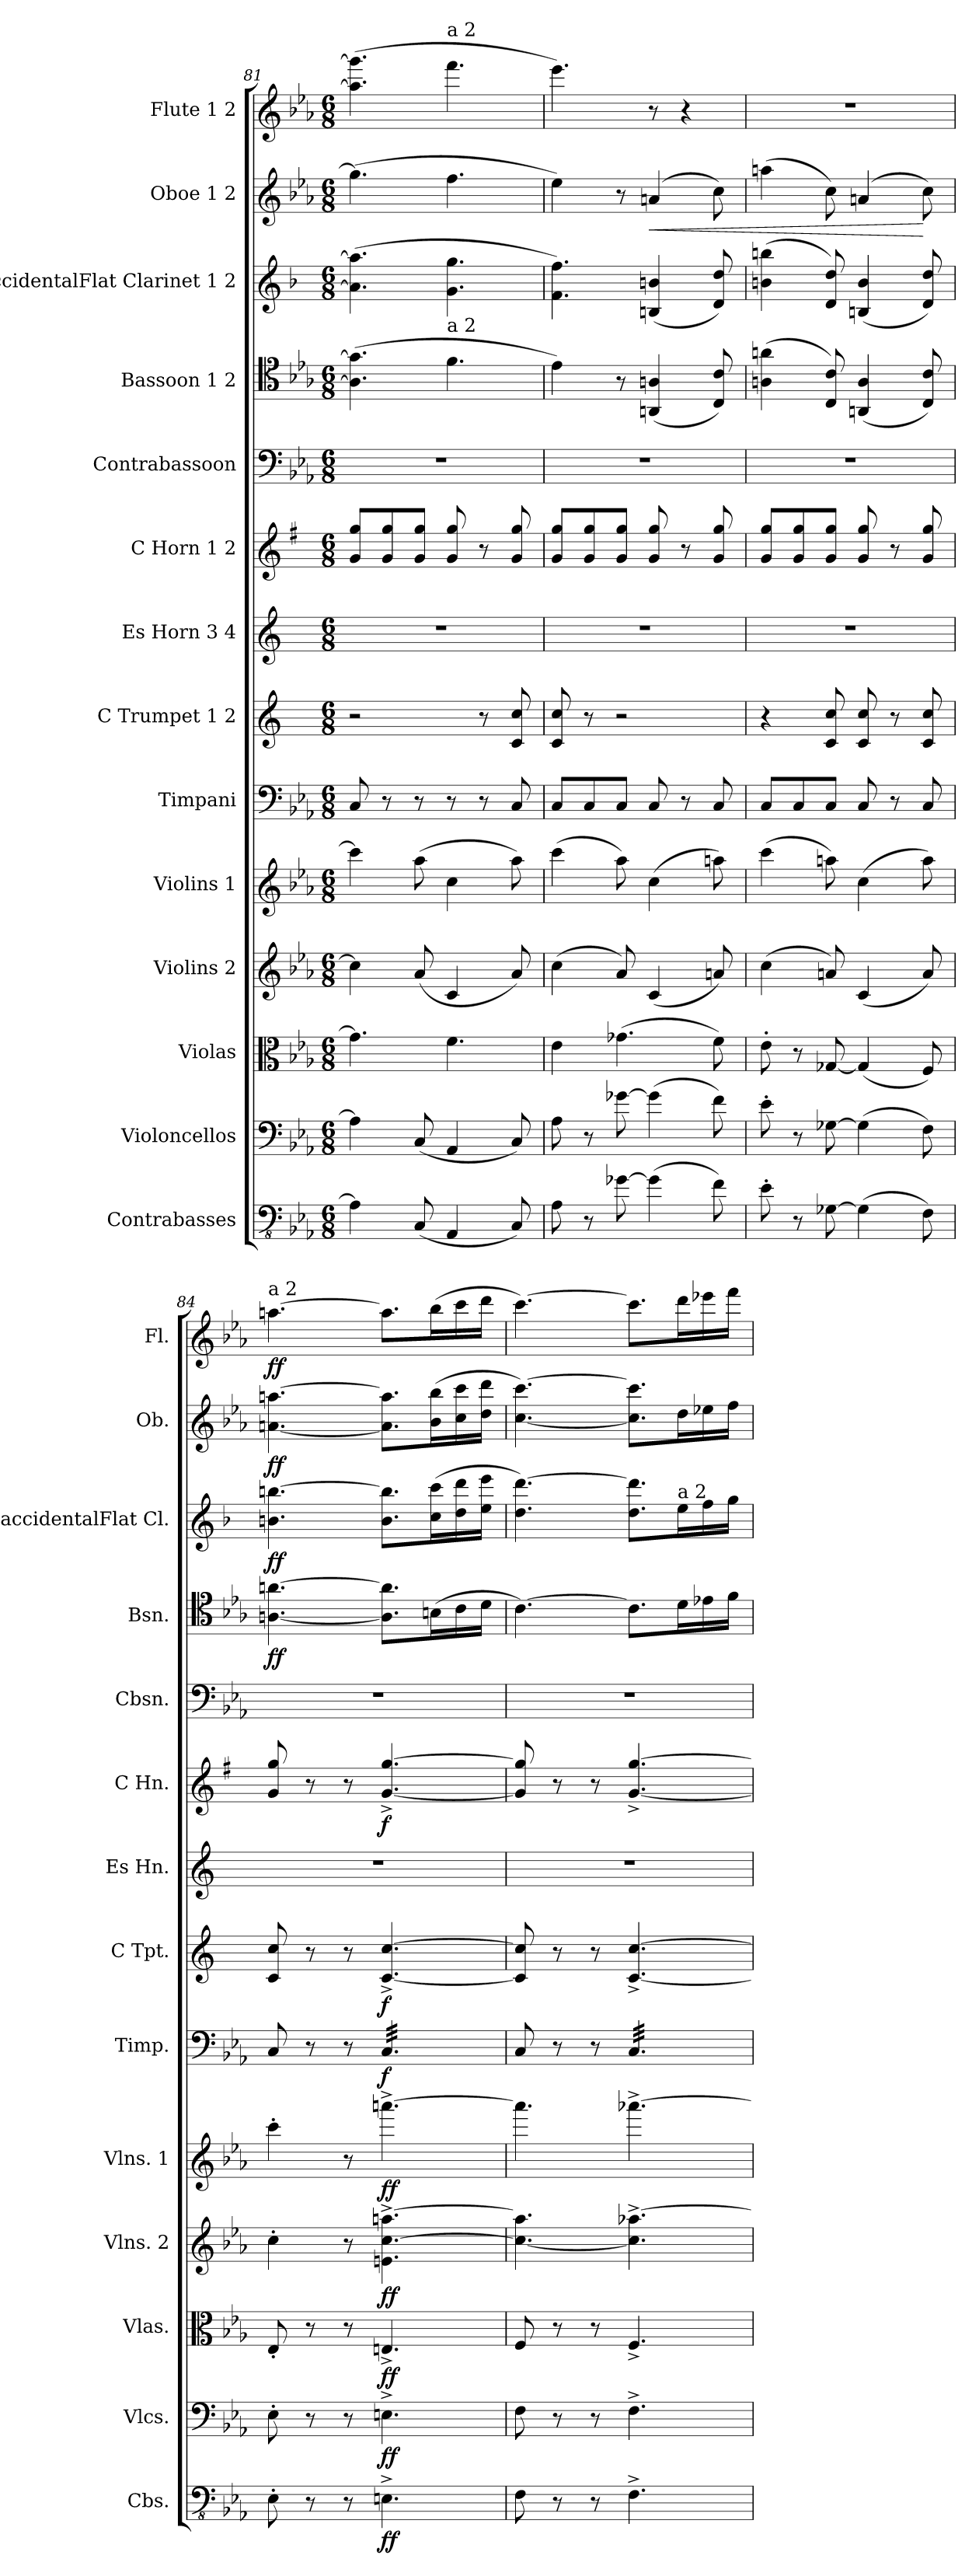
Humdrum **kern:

**kern	**dynam	**kern	**dynam	**kern	**dynam	**kern	**dynam	**kern	**dynam	**kern	**dynam	**kern	**dynam	**kern	**kern	**dynam	**kern	**kern	**dynam	**kern	**dynam	**kern	**dynam	**kern	**dynam
*part14	*part14	*part13	*part13	*part12	*part12	*part11	*part11	*part10	*part10	*part9	*part9	*part8	*part8	*part7	*part6	*part6	*part5	*part4	*part4	*part3	*part3	*part2	*part2	*part1	*part1
*staff14	*staff14	*staff13	*staff13	*staff12	*staff12	*staff11	*staff11	*staff10	*staff10	*staff9	*staff9	*staff8	*staff8	*staff7	*staff6	*staff6	*staff5	*staff4	*staff4	*staff3	*staff3	*staff2	*staff2	*staff1	*staff1
*I"Contrabasses	*	*I"Violoncellos	*	*I"Violas	*	*I"Violins 2	*	*I"Violins 1	*	*I"Timpani	*	*I"C Trumpet 1 2	*	*I"Es Horn 3 4	*I"C Horn 1 2	*	*I"Contrabassoon	*I"Bassoon 1 2	*	*I"BaccidentalFlat Clarinet 1 2	*	*I"Oboe 1 2	*	*I"Flute  1 2	*
*I'Cbs.	*	*I'Vlcs.	*	*I'Vlas.	*	*I'Vlns. 2	*	*I'Vlns. 1	*	*I'Timp.	*	*I'C Tpt.	*	*I'Es Hn.	*I'C Hn.	*	*I'Cbsn.	*I'Bsn.	*	*I'BaccidentalFlat Cl.	*	*I'Ob.	*	*I'Fl.	*
*clefFv4	*	*clefF4	*	*clefC3	*	*clefG2	*	*clefG2	*	*clefF4	*	*clefG2	*	*clefG2	*clefG2	*	*clefF4	*clefC4	*	*clefG2	*	*clefG2	*	*clefG2	*
*	*	*	*	*	*	*	*	*	*	*	*	*	*	*ITrd5c9	*ITrd4c7	*	*ITrd7c12	*	*	*ITrd1c2	*	*	*	*	*
*k[b-e-a-]	*	*k[b-e-a-]	*	*k[b-e-a-]	*	*k[b-e-a-]	*	*k[b-e-a-]	*	*k[b-e-a-]	*	*k[]	*	*k[b-e-a-]	*k[]	*	*k[b-e-a-]	*k[b-e-a-]	*	*k[b-e-a-]	*	*k[b-e-a-]	*	*k[b-e-a-]	*
*M6/8	*	*M6/8	*	*M6/8	*	*M6/8	*	*M6/8	*	*M6/8	*	*M6/8	*	*M6/8	*M6/8	*	*M6/8	*M6/8	*	*M6/8	*	*M6/8	*	*M6/8	*
=81	=81	=81	=81	=81	=81	=81	=81	=81	=81	=81	=81	=81	=81	=81	=81	=81	=81	=81	=81	=81	=81	=81	=81	=81	=81
4AA-\]	.	4A-\]	.	4.g\]	.	4cc\]	.	4ccc\]	.	8C/	.	2r	.	2.r	8c/ 8cc/L	.	2.r	(4.A-\] 4.g-\]	.	(4.g-\] 4.gg-\]	.	(4.gg-\]	.	(4.aa-\] 4.ggg-\]	.
.	.	.	.	.	.	.	.	.	.	8r	.	.	.	.	8c/ 8cc/	.	.	.	.	.	.	.	.	.	.
(8CC/	.	(8C/	.	.	.	(8a-/	.	(8aa-\	.	8r	.	.	.	.	8c/ 8cc/J	.	.	.	.	.	.	.	.	.	.
!	!	!	!	!	!	!	!	!	!	!	!	!	!	!	!	!	!	!	!	!	!	!	!	!LO:TX:a:t=a 2	!
!	!	!	!	!	!	!	!	!	!	!	!	!	!	!	!	!	!	!LO:TX:a:t=a 2	!	!	!	!	!	!	!
4AAA-/	.	4AA-/	.	4.f\	.	4c/	.	4cc\	.	8r	.	.	.	.	8c/ 8cc/	.	.	4.f\	.	4.f\ 4.ff\	.	4.ff\	.	4.fff\	.
.	.	.	.	.	.	.	.	.	.	8r	.	8r	.	.	8r	.	.	.	.	.	.	.	.	.	.
8CC/)	.	8C/)	.	.	.	8a-/)	.	8aa-\)	.	8C/	.	8c/ 8cc/	.	.	8c/ 8cc/	.	.	.	.	.	.	.	.	.	.
=82	=82	=82	=82	=82	=82	=82	=82	=82	=82	=82	=82	=82	=82	=82	=82	=82	=82	=82	=82	=82	=82	=82	=82	=82	=82
8AA-\	.	8A-\	.	4e-\	.	(4cc\	.	(4ccc\	.	8C/L	.	8c/ 8cc/	.	2.r	8c/ 8cc/L	.	2.r	4e-\)	.	4.e-\ 4.ee-\)	.	4ee-\)	.	4.eee-\)	.
8r	.	8r	.	.	.	.	.	.	.	8C/	.	8r	.	.	8c/ 8cc/	.	.	.	.	.	.	.	.	.	.
[8G-X\	.	[8g-X\	.	(4.g-X\	.	8a-/)	.	8aa-\)	.	8C/J	.	2r	.	.	8c/ 8cc/J	.	.	8r	.	.	.	8r	.	.	.
!	!	!	!	!	!	!	!	!	!	!	!	!	!	!	!	!	!	!	!	!	!	!	!LO:HP:b	!	!
(4G-\]	.	(4g-\]	.	.	.	(4c/	.	(4cc\	.	8C/	.	.	.	.	8c/ 8cc/	.	.	(4AAn/ 4An/	.	(4An/ 4an/	.	(4an/	<	8r	.
.	.	.	.	.	.	.	.	.	.	8r	.	.	.	.	8r	.	.	.	.	.	.	.	.	4r	.
8F\)	.	8f\)	.	8f\)	.	8an/)	.	8aan\)	.	8C/	.	.	.	.	8c/ 8cc/	.	.	8C/ 8c/)	.	8c/ 8cc/)	.	8cc\)	.	.	.
=83	=83	=83	=83	=83	=83	=83	=83	=83	=83	=83	=83	=83	=83	=83	=83	=83	=83	=83	=83	=83	=83	=83	=83	=83	=83
8E-'\	.	8e-'\	.	8e-'\	.	(4cc\	.	(4ccc\	.	8C/L	.	4r	.	2.r	8c/ 8cc/L	.	2.r	(4An\ 4an\	.	(4an\ 4aan\	.	(4aan\	.	2.r	.
8r	.	8r	.	8r	.	.	.	.	.	8C/	.	.	.	.	8c/ 8cc/	.	.	.	.	.	.	.	.	.	.
[8GG-X\	.	[8G-X\	.	[8G-X/	.	8an/)	.	8aan\)	.	8C/J	.	8c/ 8cc/	.	.	8c/ 8cc/J	.	.	8C/ 8c/)	.	8c/ 8cc/)	.	8cc\)	.	.	.
(4GG-\]	.	(4G-\]	.	(4G-/]	.	(4c/	.	(4cc\	.	8C/	.	8c/ 8cc/	.	.	8c/ 8cc/	.	.	(4AAn/ 4A/	.	(4An/ 4a/	.	(4an/	.	.	.
.	.	.	.	.	.	.	.	.	.	8r	.	8r	.	.	8r	.	.	.	.	.	.	.	.	.	.
8FF\)	.	8F\)	.	8F/)	.	8a/)	.	8aa\)	.	8C/	.	8c/ 8cc/	.	.	8c/ 8cc/	.	.	8C/ 8c/)	.	8c/ 8cc/)	.	8cc\)	[	.	.
!!LO:PB:g=z
=84	=84	=84	=84	=84	=84	=84	=84	=84	=84	=84	=84	=84	=84	=84	=84	=84	=84	=84	=84	=84	=84	=84	=84	=84	=84
!	!	!	!	!	!	!	!	!	!	!	!	!	!	!	!	!	!	!	!	!	!	!	!	!LO:TX:a:t=a 2	!
!	!	!	!	!	!	!	!	!	!	!	!	!	!	!	!	!	!	!	!LO:DY:b	!	!LO:DY:b	!	!LO:DY:b	!	!LO:DY:b
8EE-'\	.	8E-'\	.	8E-'/	.	4cc'\	.	4ccc'\	.	8C/	.	8c/ 8cc/	.	2.r	8c/ 8cc/	.	2.r	[4.An\ [4.an\	ff	4.an\ [4.aan\	ff	[4.an\ [4.aan\	ff	[4.aan\	ff
8r	.	8r	.	8r	.	.	.	.	.	8r	.	8r	.	.	8r	.	.	.	.	.	.	.	.	.	.
8r	.	8r	.	8r	.	8r	.	8r	.	8r	.	8r	.	.	8r	.	.	.	.	.	.	.	.	.	.
!	!LO:DY:b	!	!LO:DY:b	!	!LO:DY:b	!	!LO:DY:b	!	!LO:DY:b	!	!LO:DY:b	!	!LO:DY:b	!	!	!LO:DY:b	!	!	!	!	!	!	!	!	!
*	*	*	*	*	*	*	*	*	*	*tremolo	*	*	*	*	*	*	*	*	*	*	*	*	*	*	*
4.EEn^\	ff	4.En^\	ff	4.En^/	ff	4.en\^ [4.cc\^ [4.aan\^	ff	[4.aaan^\	ff	32C/LLL	f	[4.c/^ [4.cc/^	f	.	[4.c/^ [4.cc/^	f	.	8.A\] 8.a\]L	.	8.a\ 8.aa\]L	.	8.a\] 8.aa\]L	.	8.aa\L]	.
.	.	.	.	.	.	.	.	.	.	32C/	.	.	.	.	.	.	.	.	.	.	.	.	.	.	.
.	.	.	.	.	.	.	.	.	.	32C/	.	.	.	.	.	.	.	.	.	.	.	.	.	.	.
.	.	.	.	.	.	.	.	.	.	32C/	.	.	.	.	.	.	.	.	.	.	.	.	.	.	.
.	.	.	.	.	.	.	.	.	.	32C/	.	.	.	.	.	.	.	.	.	.	.	.	.	.	.
.	.	.	.	.	.	.	.	.	.	32C/	.	.	.	.	.	.	.	.	.	.	.	.	.	.	.
.	.	.	.	.	.	.	.	.	.	32C/	.	.	.	.	.	.	.	(16Bn\L	.	(16b-\ 16bb-\L	.	(16b-\ 16bb-\L	.	(16bb-\L	.
.	.	.	.	.	.	.	.	.	.	32C/	.	.	.	.	.	.	.	.	.	.	.	.	.	.	.
.	.	.	.	.	.	.	.	.	.	32C/	.	.	.	.	.	.	.	16c\	.	16cc\ 16ccc\	.	16cc\ 16ccc\	.	16ccc\	.
.	.	.	.	.	.	.	.	.	.	32C/	.	.	.	.	.	.	.	.	.	.	.	.	.	.	.
.	.	.	.	.	.	.	.	.	.	32C/	.	.	.	.	.	.	.	16d\JJ	.	16dd\ 16ddd\JJ	.	16dd\ 16ddd\JJ	.	16ddd\JJ	.
.	.	.	.	.	.	.	.	.	.	32C/JJJ	.	.	.	.	.	.	.	.	.	.	.	.	.	.	.
*	*	*	*	*	*	*	*	*	*	*Xtremolo	*	*	*	*	*	*	*	*	*	*	*	*	*	*	*
=85	=85	=85	=85	=85	=85	=85	=85	=85	=85	=85	=85	=85	=85	=85	=85	=85	=85	=85	=85	=85	=85	=85	=85	=85	=85
8FF\	.	8F\	.	8F/	.	4.cc\_ 4.aa\]	.	4.aaa\]	.	8C/	.	8c/] 8cc/]	.	2.r	8c/] 8cc/]	.	2.r	[4.c\)	.	4.cc\ [4.ccc\)	.	[4.cc\ [4.ccc\)	.	[4.ccc\)	.
8r	.	8r	.	8r	.	.	.	.	.	8r	.	8r	.	.	8r	.	.	.	.	.	.	.	.	.	.
8r	.	8r	.	8r	.	.	.	.	.	8r	.	8r	.	.	8r	.	.	.	.	.	.	.	.	.	.
*	*	*	*	*	*	*	*	*	*	*tremolo	*	*	*	*	*	*	*	*	*	*	*	*	*	*	*
4.FF^\	.	4.F^\	.	4.F^/	.	4.cc\]^ [4.aa-X\^	.	[4.aaa-X^\	.	32C/LLL	.	[4.c/^ [4.cc/^	.	.	[4.c/^ [4.cc/^	.	.	8.c\L]	.	8.cc\ 8.ccc\]L	.	8.cc\] 8.ccc\]L	.	8.ccc\L]	.
.	.	.	.	.	.	.	.	.	.	32C/	.	.	.	.	.	.	.	.	.	.	.	.	.	.	.
.	.	.	.	.	.	.	.	.	.	32C/	.	.	.	.	.	.	.	.	.	.	.	.	.	.	.
.	.	.	.	.	.	.	.	.	.	32C/	.	.	.	.	.	.	.	.	.	.	.	.	.	.	.
.	.	.	.	.	.	.	.	.	.	32C/	.	.	.	.	.	.	.	.	.	.	.	.	.	.	.
.	.	.	.	.	.	.	.	.	.	32C/	.	.	.	.	.	.	.	.	.	.	.	.	.	.	.
!	!	!	!	!	!	!	!	!	!	!	!	!	!	!	!	!	!	!	!	!LO:TX:a:t=a 2	!	!	!	!	!
.	.	.	.	.	.	.	.	.	.	32C/	.	.	.	.	.	.	.	16d\L	.	16dd\L	.	16dd\L	.	16ddd\L	.
.	.	.	.	.	.	.	.	.	.	32C/	.	.	.	.	.	.	.	.	.	.	.	.	.	.	.
.	.	.	.	.	.	.	.	.	.	32C/	.	.	.	.	.	.	.	16e-X\	.	16ee-\	.	16ee-X\	.	16eee-X\	.
.	.	.	.	.	.	.	.	.	.	32C/	.	.	.	.	.	.	.	.	.	.	.	.	.	.	.
.	.	.	.	.	.	.	.	.	.	32C/	.	.	.	.	.	.	.	16f\JJ	.	16ff\JJ	.	16ff\JJ	.	16fff\JJ	.
.	.	.	.	.	.	.	.	.	.	32C/JJJ	.	.	.	.	.	.	.	.	.	.	.	.	.	.	.
*	*	*	*	*	*	*	*	*	*	*Xtremolo	*	*	*	*	*	*	*	*	*	*	*	*	*	*	*
=	=	=	=	=	=	=	=	=	=	=	=	=	=	=	=	=	=	=	=	=	=	=	=	=	=
*-	*-	*-	*-	*-	*-	*-	*-	*-	*-	*-	*-	*-	*-	*-	*-	*-	*-	*-	*-	*-	*-	*-	*-	*-	*-
